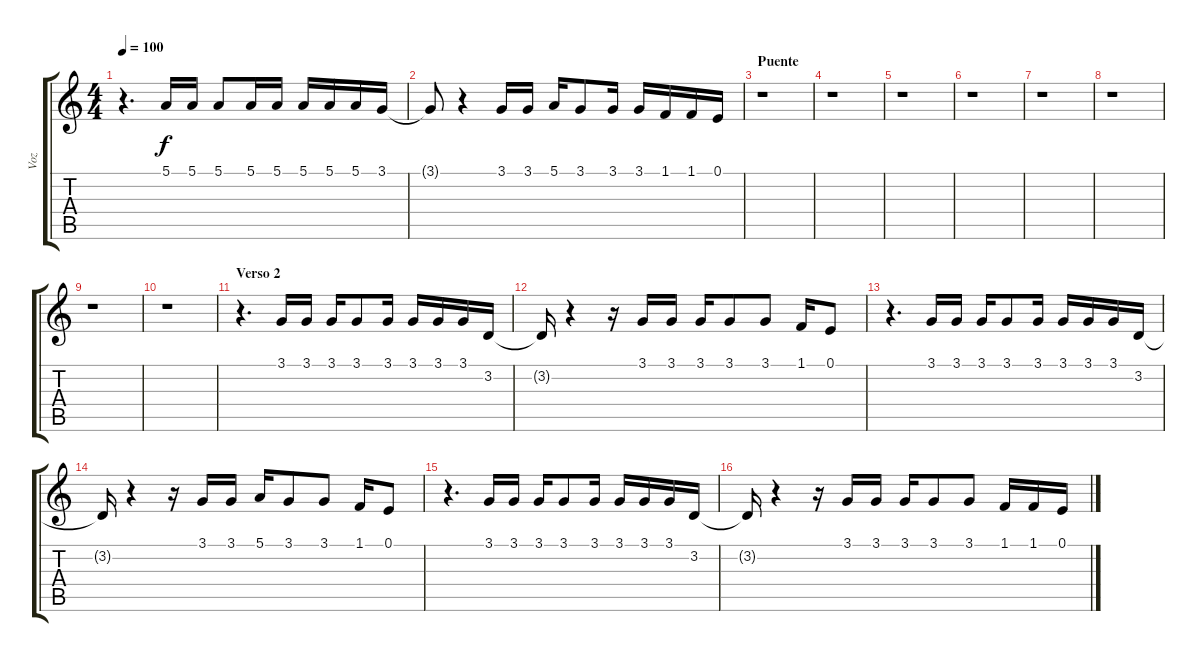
\track ("Voz" "Voz") {instrument harmonica}
\staff {score tabs}
\tuning (E4 B3 G3 D3 A2 E2) {hide}
\ts (4 4)
\tempo 100
\clef g2
\ks c
r.4{d dy f} 5.1.16 5.1.16 5.1.8 5.1.16 5.1.16 5.1.16 5.1.16 5.1.16 3.1.16 |
3.1{t}.8 r.4 3.1.16 3.1.16 5.1.16 3.1.8 3.1.16 3.1.16 1.1.16 1.1.16 0.1.16 |
\section ("" "Puente")
r.1 |
r.1 |
r.1 |
r.1 |
r.1 |
r.1 |
r.1 |
r.1 |
\section ("" "Verso 2")
r.4{d} 3.1.16 3.1.16 3.1.16 3.1.8 3.1.16 3.1.16 3.1.16 3.1.16 3.2.16 |
3.2{t}.16 r.4 r.16 3.1.16 3.1.16 3.1.16 3.1.8 3.1.8 1.1.16 0.1.8 |
r.4{d} 3.1.16 3.1.16 3.1.16 3.1.8 3.1.16 3.1.16 3.1.16 3.1.16 3.2.16 |
3.2{t}.16 r.4 r.16 3.1.16 3.1.16 5.1.16 3.1.8 3.1.8 1.1.16 0.1.8 |
r.4{d} 3.1.16 3.1.16 3.1.16 3.1.8 3.1.16 3.1.16 3.1.16 3.1.16 3.2.16 |
3.2{t}.16 r.4 r.16 3.1.16 3.1.16 3.1.16 3.1.8 3.1.8 1.1.16 1.1.16 0.1.16
